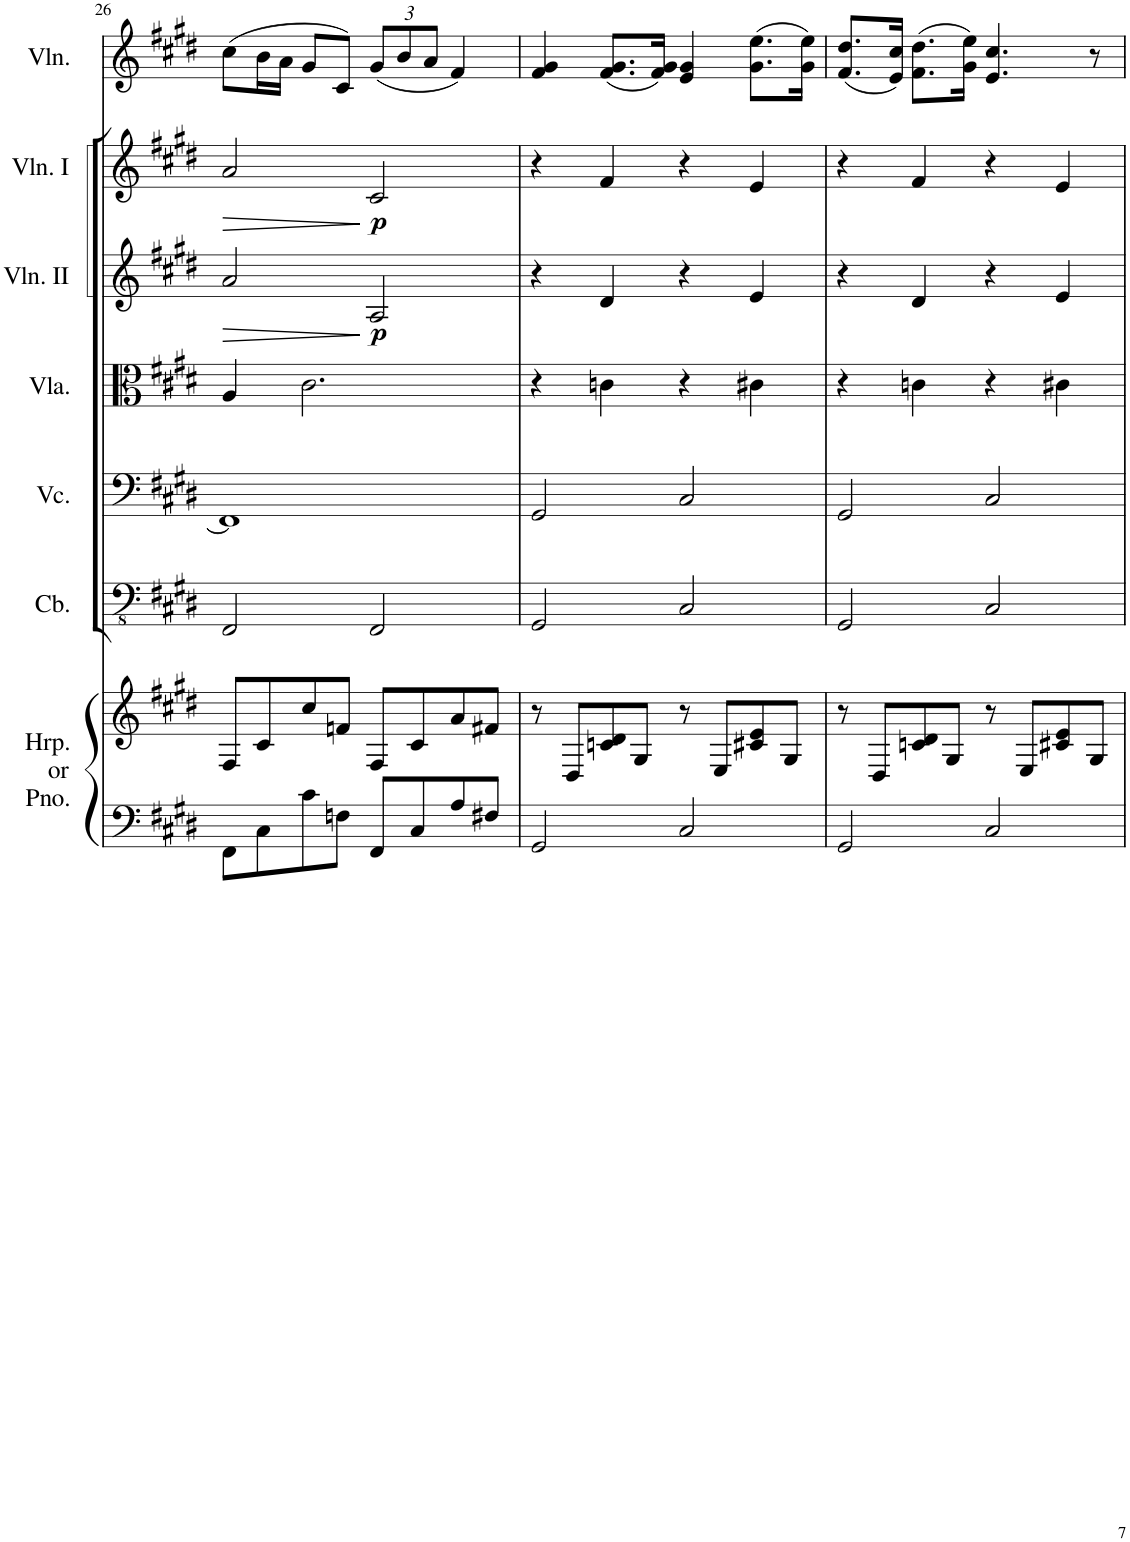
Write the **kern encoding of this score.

**kern	**kern	**kern	**kern	**kern	**kern	**dynam	**kern	**dynam	**kern
*part7	*part7	*part6	*part5	*part4	*part3	*part3	*part2	*part2	*part1
*staff8	*staff7	*staff6	*staff5	*staff4	*staff3	*staff3	*staff2	*staff2	*staff1
*I"Harp or Piano	*	*I"Contrabass	*I"Violoncello	*I"Viola	*I"Violin II	*	*I"Violin I	*	*I"Violin
*I'Hrp. or Pno.	*	*I'Cb.	*I'Vc.	*I'Vla.	*I'Vln. II	*	*I'Vln. I	*	*I'Vln.
!!LO:PB:g=z
*clefF4	*clefG2	*clefFv4	*clefF4	*clefC3	*clefG2	*	*clefG2	*	*clefG2
*k[f#c#g#d#]	*k[f#c#g#d#]	*k[f#c#g#d#]	*k[f#c#g#d#]	*k[f#c#g#d#]	*k[f#c#g#d#]	*	*k[f#c#g#d#]	*	*k[f#c#g#d#]
*M4/4	*M4/4	*M4/4	*M4/4	*M4/4	*M4/4	*	*M4/4	*	*M4/4
=26	=26	=26	=26	=26	=26	=26	=26	=26	=26
!	!	!	!	!	!	!LO:HP:b	!	!LO:HP:b	!
8FF#\L	8F#/L	2FFF#/	1FF#]	4A/	2a/	>	2a/	>	(8cc#\L
8C#\	8c#/	.	.	.	.	.	.	.	16b\L
.	.	.	.	.	.	.	.	.	16a\JJ
8c#\	8cc#/	.	.	2.c#\	.	.	.	.	8g#/L
8Fn\J	8fn/J	.	.	.	.	.	.	.	8c#/J)
*	*	*	*	*	*	*	*	*	*Xbrackettup
!	!	!	!	!	!	!LO:DY:n=1:b	!	!LO:DY:n=1:b	!
8FF#/L	8F#/L	2FFF#/	.	.	2A/	] p	2c#/	] p	(12g#/L
.	.	.	.	.	.	.	.	.	12b/
8C#/	8c#/	.	.	.	.	.	.	.	.
.	.	.	.	.	.	.	.	.	12a/J
8A/	8a/	.	.	.	.	.	.	.	4f#/)
8F#X/J	8f#X/J	.	.	.	.	.	.	.	.
=27	=27	=27	=27	=27	=27	=27	=27	=27	=27
2GG#/	8r	2GGG#/	2GG#/	4r	4r	.	4r	.	4f#/ 4g#/
.	8D#/L	.	.	.	.	.	.	.	.
.	8cn/ 8d#/	.	.	4cn\	4d#/	.	4f#/	.	(8.f#/ 8.g#/L
.	8G#/J	.	.	.	.	.	.	.	.
.	.	.	.	.	.	.	.	.	16f#/ 16g#/Jk)
2C#/	8r	2CC#/	2C#/	4r	4r	.	4r	.	4e/ 4g#/
.	8E/L	.	.	.	.	.	.	.	.
.	8c#X/ 8e/	.	.	4c#X\	4e/	.	4e/	.	(8.g#\ 8.ee\L
.	8G#/J	.	.	.	.	.	.	.	.
.	.	.	.	.	.	.	.	.	16g#\ 16ee\Jk)
=28	=28	=28	=28	=28	=28	=28	=28	=28	=28
2GG#/	8r	2GGG#/	2GG#/	4r	4r	.	4r	.	(8.f#/ 8.dd#/L
.	8D#/L	.	.	.	.	.	.	.	.
.	.	.	.	.	.	.	.	.	16e/ 16cc#/Jk)
.	8cn/ 8d#/	.	.	4cn\	4d#/	.	4f#/	.	(8.f#\ 8.dd#\L
.	8G#/J	.	.	.	.	.	.	.	.
.	.	.	.	.	.	.	.	.	16g#\ 16ee\Jk)
2C#/	8r	2CC#/	2C#/	4r	4r	.	4r	.	4.e/ 4.cc#/
.	8E/L	.	.	.	.	.	.	.	.
.	8c#X/ 8e/	.	.	4c#X\	4e/	.	4e/	.	.
.	8G#/J	.	.	.	.	.	.	.	8r
=	=	=	=	=	=	=	=	=	=
*-	*-	*-	*-	*-	*-	*-	*-	*-	*-
